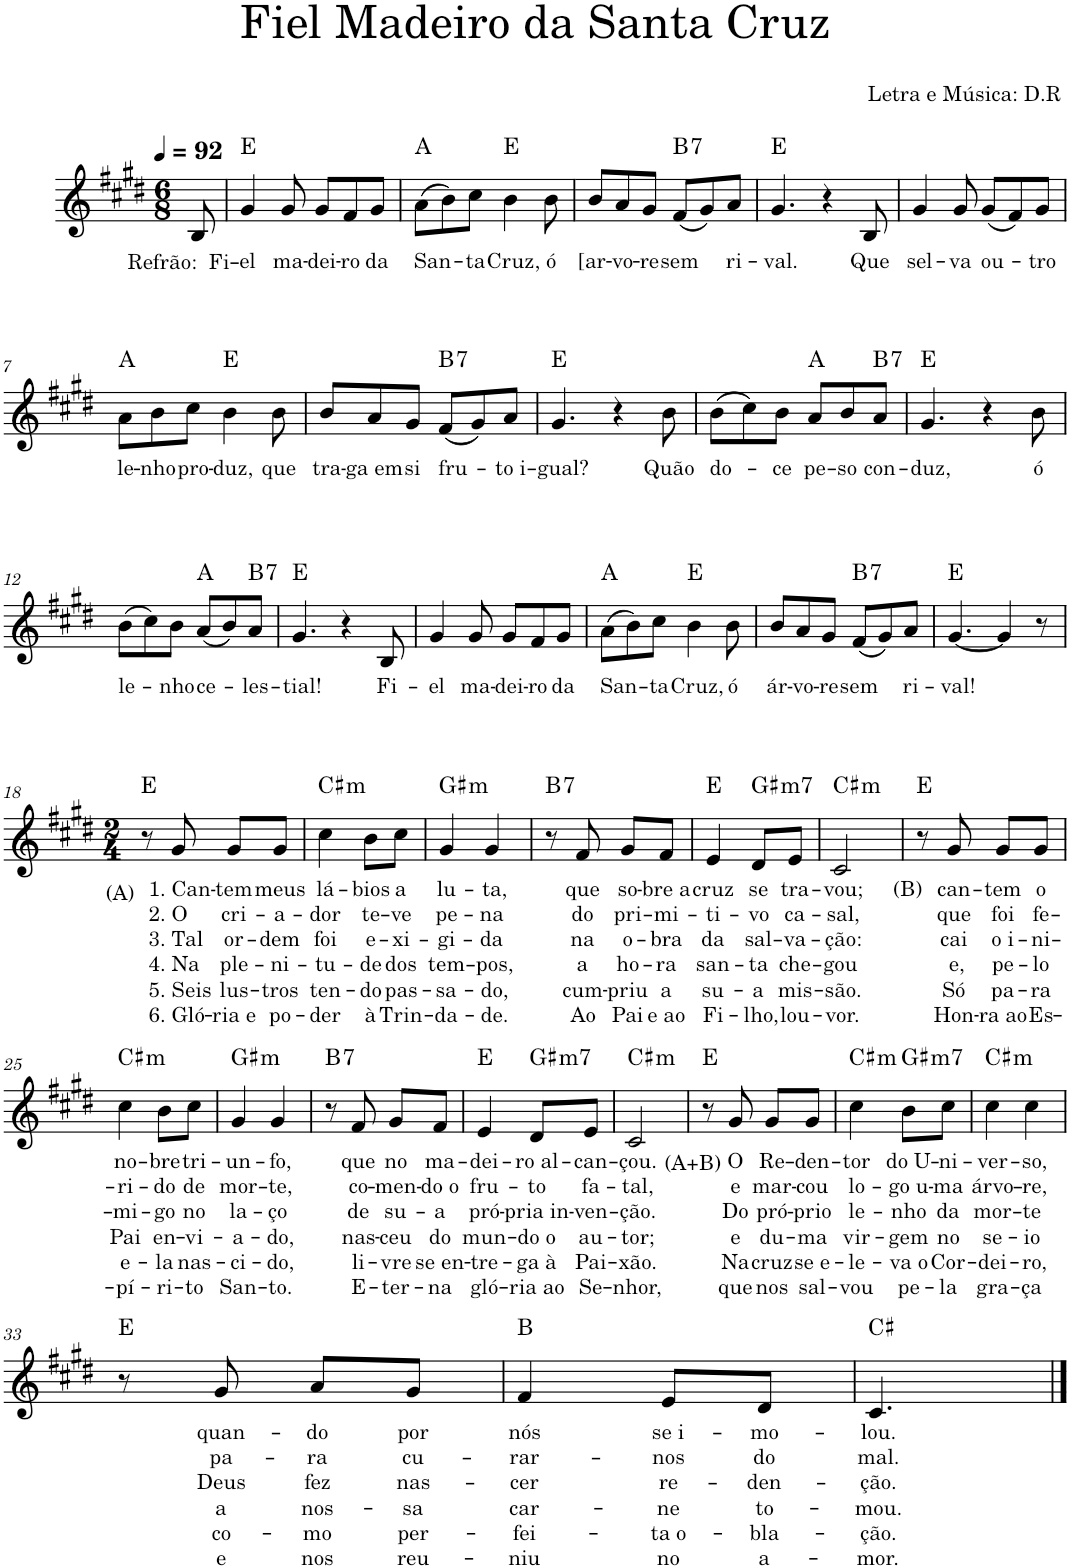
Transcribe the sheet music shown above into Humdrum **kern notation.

**kern	**text	**text	**text	**text	**text	**text	**harte
*part1	*part1	*part1	*part1	*part1	*part1	*part1	*part1
*staff1	*staff1	*staff1	*staff1	*staff1	*staff1	*staff1	*
*I"Voz	*	*	*	*	*	*	*
*I'Vo.	*	*	*	*	*	*	*
*clefG2	*	*	*	*	*	*	*
*k[f#c#g#d#]	*	*	*	*	*	*	*
*M6/8	*	*	*	*	*	*	*
*MM92	*	*	*	*	*	*	*
=1	=1	=1	=1	=1	=1	=1	=1
!	!LO:LY:b	!	!	!	!	!	!
8B/	Refrão: Fi-	.	.	.	.	.	.
=2	=2	=2	=2	=2	=2	=2	=2
!	!LO:LY:b	!	!	!	!	!	!
4g#/	-el	.	.	.	.	.	E:maj
!	!LO:LY:b	!	!	!	!	!	!
8g#/	ma-	.	.	.	.	.	.
!	!LO:LY:b	!	!	!	!	!	!
8g#/L	-dei-	.	.	.	.	.	.
!	!LO:LY:b	!	!	!	!	!	!
8f#/	-ro	.	.	.	.	.	.
!	!LO:LY:b	!	!	!	!	!	!
8g#/J	da	.	.	.	.	.	.
=3	=3	=3	=3	=3	=3	=3	=3
!	!LO:LY:b	!	!	!	!	!	!
(8a\L	San-	.	.	.	.	.	A:maj
8b\)	.	.	.	.	.	.	.
!	!LO:LY:b	!	!	!	!	!	!
8cc#\J	-ta	.	.	.	.	.	.
!	!LO:LY:b	!	!	!	!	!	!
4b\	Cruz,	.	.	.	.	.	E:maj
!	!LO:LY:b	!	!	!	!	!	!
8b\	ó	.	.	.	.	.	.
=4	=4	=4	=4	=4	=4	=4	=4
!	!LO:LY:b	!	!	!	!	!	!
8b/L	[ar-	.	.	.	.	.	.
!	!LO:LY:b	!	!	!	!	!	!
8a/	-vo-	.	.	.	.	.	.
!	!LO:LY:b	!	!	!	!	!	!
8g#/J	-re	.	.	.	.	.	.
!	!LO:LY:b	!	!	!	!	!	!LO:H:kt=7
(8f#/L	sem	.	.	.	.	.	B:7
8g#/)	.	.	.	.	.	.	.
!	!LO:LY:b	!	!	!	!	!	!
8a/J	ri-	.	.	.	.	.	.
=5	=5	=5	=5	=5	=5	=5	=5
!	!LO:LY:b	!	!	!	!	!	!
4.g#/	-val.	.	.	.	.	.	E:maj
4r	.	.	.	.	.	.	.
!	!LO:LY:b	!	!	!	!	!	!
8B/	Que	.	.	.	.	.	.
=6	=6	=6	=6	=6	=6	=6	=6
!	!LO:LY:b	!	!	!	!	!	!
4g#/	sel-	.	.	.	.	.	.
!	!LO:LY:b	!	!	!	!	!	!
8g#/	-va	.	.	.	.	.	.
!	!LO:LY:b	!	!	!	!	!	!
(8g#/L	ou-	.	.	.	.	.	.
8f#/)	.	.	.	.	.	.	.
!	!LO:LY:b	!	!	!	!	!	!
8g#/J	-tro	.	.	.	.	.	.
!!LO:LB:g=z
=7	=7	=7	=7	=7	=7	=7	=7
!	!LO:LY:b	!	!	!	!	!	!
8a\L	le-	.	.	.	.	.	A:maj
!	!LO:LY:b	!	!	!	!	!	!
8b\	-nho	.	.	.	.	.	.
!	!LO:LY:b	!	!	!	!	!	!
8cc#\J	pro-	.	.	.	.	.	.
!	!LO:LY:b	!	!	!	!	!	!
4b\	-duz,	.	.	.	.	.	E:maj
!	!LO:LY:b	!	!	!	!	!	!
8b\	que	.	.	.	.	.	.
=8	=8	=8	=8	=8	=8	=8	=8
!	!LO:LY:b	!	!	!	!	!	!
8b/L	tra-	.	.	.	.	.	.
!	!LO:LY:b	!	!	!	!	!	!
8a/	-ga em	.	.	.	.	.	.
!	!LO:LY:b	!	!	!	!	!	!
8g#/J	si	.	.	.	.	.	.
!	!LO:LY:b	!	!	!	!	!	!LO:H:kt=7
(8f#/L	fru-	.	.	.	.	.	B:7
8g#/)	.	.	.	.	.	.	.
!	!LO:LY:b	!	!	!	!	!	!
8a/J	-to i-	.	.	.	.	.	.
=9	=9	=9	=9	=9	=9	=9	=9
!	!LO:LY:b	!	!	!	!	!	!
4.g#/	-gual?	.	.	.	.	.	E:maj
4r	.	.	.	.	.	.	.
!	!LO:LY:b	!	!	!	!	!	!
8b\	Quão	.	.	.	.	.	.
=10	=10	=10	=10	=10	=10	=10	=10
!	!LO:LY:b	!	!	!	!	!	!
(8b\L	do-	.	.	.	.	.	.
8cc#\)	.	.	.	.	.	.	.
!	!LO:LY:b	!	!	!	!	!	!
8b\J	-ce	.	.	.	.	.	.
!	!LO:LY:b	!	!	!	!	!	!
8a/L	pe-	.	.	.	.	.	A:maj
!	!LO:LY:b	!	!	!	!	!	!
8b/	-so	.	.	.	.	.	.
!	!LO:LY:b	!	!	!	!	!	!LO:H:kt=7
8a/J	con-	.	.	.	.	.	B:7
=11	=11	=11	=11	=11	=11	=11	=11
!	!LO:LY:b	!	!	!	!	!	!
4.g#/	-duz,	.	.	.	.	.	E:maj
4r	.	.	.	.	.	.	.
!	!LO:LY:b	!	!	!	!	!	!
8b\	ó	.	.	.	.	.	.
!!LO:LB:g=z
=12	=12	=12	=12	=12	=12	=12	=12
!	!LO:LY:b	!	!	!	!	!	!
(8b\L	le-	.	.	.	.	.	.
8cc#\)	.	.	.	.	.	.	.
!	!LO:LY:b	!	!	!	!	!	!
8b\J	-nho	.	.	.	.	.	.
!	!LO:LY:b	!	!	!	!	!	!
(8a/L	ce-	.	.	.	.	.	A:maj
8b/)	.	.	.	.	.	.	.
!	!LO:LY:b	!	!	!	!	!	!LO:H:kt=7
8a/J	-les-	.	.	.	.	.	B:7
=13	=13	=13	=13	=13	=13	=13	=13
!	!LO:LY:b	!	!	!	!	!	!
4.g#/	-tial!	.	.	.	.	.	E:maj
4r	.	.	.	.	.	.	.
!	!LO:LY:b	!	!	!	!	!	!
8B/	Fi-	.	.	.	.	.	.
=14	=14	=14	=14	=14	=14	=14	=14
!	!LO:LY:b	!	!	!	!	!	!
4g#/	-el	.	.	.	.	.	.
!	!LO:LY:b	!	!	!	!	!	!
8g#/	ma-	.	.	.	.	.	.
!	!LO:LY:b	!	!	!	!	!	!
8g#/L	-dei-	.	.	.	.	.	.
!	!LO:LY:b	!	!	!	!	!	!
8f#/	-ro	.	.	.	.	.	.
!	!LO:LY:b	!	!	!	!	!	!
8g#/J	da	.	.	.	.	.	.
=15	=15	=15	=15	=15	=15	=15	=15
!	!LO:LY:b	!	!	!	!	!	!
(8a\L	San-	.	.	.	.	.	A:maj
8b\)	.	.	.	.	.	.	.
!	!LO:LY:b	!	!	!	!	!	!
8cc#\J	-ta	.	.	.	.	.	.
!	!LO:LY:b	!	!	!	!	!	!
4b\	Cruz,	.	.	.	.	.	E:maj
!	!LO:LY:b	!	!	!	!	!	!
8b\	ó	.	.	.	.	.	.
=16	=16	=16	=16	=16	=16	=16	=16
!	!LO:LY:b	!	!	!	!	!	!
8b/L	ár-	.	.	.	.	.	.
!	!LO:LY:b	!	!	!	!	!	!
8a/	-vo-	.	.	.	.	.	.
!	!LO:LY:b	!	!	!	!	!	!
8g#/J	-re	.	.	.	.	.	.
!	!LO:LY:b	!	!	!	!	!	!LO:H:kt=7
(8f#/L	sem	.	.	.	.	.	B:7
8g#/)	.	.	.	.	.	.	.
!	!LO:LY:b	!	!	!	!	!	!
8a/J	ri-	.	.	.	.	.	.
=17	=17	=17	=17	=17	=17	=17	=17
!	!LO:LY:b	!	!	!	!	!	!
[4.g#/	-val!	.	.	.	.	.	E:maj
4g#/]	.	.	.	.	.	.	.
8r	.	.	.	.	.	.	.
!!LO:LB:g=z
=18	=18	=18	=18	=18	=18	=18	=18
*k[f#c#g#d#]	*	*	*	*	*	*	*
*M2/4	*	*	*	*	*	*	*
!	!LO:LY:b	!	!	!	!	!	!
8r	(A)	.	.	.	.	.	E:maj
!	!LO:LY:b	!LO:LY:b	!LO:LY:b	!LO:LY:b	!LO:LY:b	!LO:LY:b	!
8g#/	1. Can-	2. O	3. Tal	4. Na	5. Seis	6. Gló-	.
!	!LO:LY:b	!LO:LY:b	!LO:LY:b	!LO:LY:b	!LO:LY:b	!LO:LY:b	!
8g#/L	-tem	cri-	or-	ple-	lus-	-ria e	.
!	!LO:LY:b	!LO:LY:b	!LO:LY:b	!LO:LY:b	!LO:LY:b	!LO:LY:b	!
8g#/J	meus	-a-	-dem	-ni-	-tros	po-	.
=19	=19	=19	=19	=19	=19	=19	=19
!	!LO:LY:b	!LO:LY:b	!LO:LY:b	!LO:LY:b	!LO:LY:b	!LO:LY:b	!LO:H:kt=m
4cc#\	lá-	-dor	foi	-tu-	ten-	-der	C#:min
!	!LO:LY:b	!LO:LY:b	!LO:LY:b	!LO:LY:b	!LO:LY:b	!LO:LY:b	!
8b\L	-bios	te-	e-	-de	-do	à	.
!	!LO:LY:b	!LO:LY:b	!LO:LY:b	!LO:LY:b	!LO:LY:b	!LO:LY:b	!
8cc#\J	a	-ve	-xi-	dos	pas-	Trin-	.
=20	=20	=20	=20	=20	=20	=20	=20
!	!LO:LY:b	!LO:LY:b	!LO:LY:b	!LO:LY:b	!LO:LY:b	!LO:LY:b	!LO:H:kt=m
4g#/	lu-	pe-	-gi-	tem-	-sa-	-da-	G#:min
!	!LO:LY:b	!LO:LY:b	!LO:LY:b	!LO:LY:b	!LO:LY:b	!LO:LY:b	!
4g#/	-ta,	-na	-da	-pos,	-do,	-de.	.
=21	=21	=21	=21	=21	=21	=21	=21
!	!	!	!	!	!	!	!LO:H:kt=7
8r	.	.	.	.	.	.	B:7
!	!LO:LY:b	!LO:LY:b	!LO:LY:b	!LO:LY:b	!LO:LY:b	!LO:LY:b	!
8f#/	que	do	na	a	cum-	Ao	.
!	!LO:LY:b	!LO:LY:b	!LO:LY:b	!LO:LY:b	!LO:LY:b	!LO:LY:b	!
8g#/L	so-	pri-	o-	ho-	-priu	Pai	.
!	!LO:LY:b	!LO:LY:b	!LO:LY:b	!LO:LY:b	!LO:LY:b	!LO:LY:b	!
8f#/J	-bre a	-mi-	-bra	-ra	a	e ao	.
=22	=22	=22	=22	=22	=22	=22	=22
!	!LO:LY:b	!LO:LY:b	!LO:LY:b	!LO:LY:b	!LO:LY:b	!LO:LY:b	!
4e/	cruz	-ti-	da	san-	su-	Fi-	E:maj
!	!LO:LY:b	!LO:LY:b	!LO:LY:b	!LO:LY:b	!LO:LY:b	!LO:LY:b	!LO:H:kt=m7
8d#/L	se	-vo	sal-	-ta	-a	-lho,	G#:min7
!	!LO:LY:b	!LO:LY:b	!LO:LY:b	!LO:LY:b	!LO:LY:b	!LO:LY:b	!
8e/J	tra-	ca-	-va-	che-	mis-	lou-	.
=23	=23	=23	=23	=23	=23	=23	=23
!	!LO:LY:b	!LO:LY:b	!LO:LY:b	!LO:LY:b	!LO:LY:b	!LO:LY:b	!LO:H:kt=m
2c#/	-vou;	-sal,	-ção:	-gou	-são.	-vor.	C#:min
=24	=24	=24	=24	=24	=24	=24	=24
!	!LO:LY:b	!	!	!	!	!	!
8r	(B)	.	.	.	.	.	E:maj
!	!LO:LY:b	!LO:LY:b	!LO:LY:b	!LO:LY:b	!LO:LY:b	!LO:LY:b	!
8g#/	can-	que	cai	e,	Só	Hon-	.
!	!LO:LY:b	!LO:LY:b	!LO:LY:b	!LO:LY:b	!LO:LY:b	!LO:LY:b	!
8g#/L	-tem	foi	o i-	pe-	pa-	-ra ao	.
!	!LO:LY:b	!LO:LY:b	!LO:LY:b	!LO:LY:b	!LO:LY:b	!LO:LY:b	!
8g#/J	o	fe-	-ni-	-lo	-ra	Es-	.
!!LO:LB:g=z
=25	=25	=25	=25	=25	=25	=25	=25
!	!LO:LY:b	!LO:LY:b	!LO:LY:b	!LO:LY:b	!LO:LY:b	!LO:LY:b	!LO:H:kt=m
4cc#\	no-	-ri-	-mi-	Pai	e-	-pí-	C#:min
!	!LO:LY:b	!LO:LY:b	!LO:LY:b	!LO:LY:b	!LO:LY:b	!LO:LY:b	!
8b\L	-bre	-do	-go	en-	-la	-ri-	.
!	!LO:LY:b	!LO:LY:b	!LO:LY:b	!LO:LY:b	!LO:LY:b	!LO:LY:b	!
8cc#\J	tri-	de	no	-vi-	nas-	-to	.
=26	=26	=26	=26	=26	=26	=26	=26
!	!LO:LY:b	!LO:LY:b	!LO:LY:b	!LO:LY:b	!LO:LY:b	!LO:LY:b	!LO:H:kt=m
4g#/	-un-	mor-	la-	-a-	-ci-	San-	G#:min
!	!LO:LY:b	!LO:LY:b	!LO:LY:b	!LO:LY:b	!LO:LY:b	!LO:LY:b	!
4g#/	-fo,	-te,	-ço	-do,	-do,	-to.	.
=27	=27	=27	=27	=27	=27	=27	=27
!	!	!	!	!	!	!	!LO:H:kt=7
8r	.	.	.	.	.	.	B:7
!	!LO:LY:b	!LO:LY:b	!LO:LY:b	!LO:LY:b	!LO:LY:b	!LO:LY:b	!
8f#/	que	co-	de	nas-	li-	E-	.
!	!LO:LY:b	!LO:LY:b	!LO:LY:b	!LO:LY:b	!LO:LY:b	!LO:LY:b	!
8g#/L	no	-men-	su-	-ceu	-vre	-ter-	.
!	!LO:LY:b	!LO:LY:b	!LO:LY:b	!LO:LY:b	!LO:LY:b	!LO:LY:b	!
8f#/J	ma-	-do o	-a	do	se en-	-na	.
=28	=28	=28	=28	=28	=28	=28	=28
!	!LO:LY:b	!LO:LY:b	!LO:LY:b	!LO:LY:b	!LO:LY:b	!LO:LY:b	!
4e/	-dei-	fru-	pró-	mun-	-tre-	gló-	E:maj
!	!LO:LY:b	!LO:LY:b	!LO:LY:b	!LO:LY:b	!LO:LY:b	!LO:LY:b	!LO:H:kt=m7
8d#/L	-ro al-	-to	-pria in-	-do o	-ga à	-ria ao	G#:min7
!	!LO:LY:b	!LO:LY:b	!LO:LY:b	!LO:LY:b	!LO:LY:b	!LO:LY:b	!
8e/J	-can-	fa-	-ven-	au-	Pai-	Se-	.
=29	=29	=29	=29	=29	=29	=29	=29
!	!LO:LY:b	!LO:LY:b	!LO:LY:b	!LO:LY:b	!LO:LY:b	!LO:LY:b	!LO:H:kt=m
2c#/	-çou.	-tal,	-ção.	-tor;	-xão.	-nhor,	C#:min
=30	=30	=30	=30	=30	=30	=30	=30
!	!LO:LY:b	!	!	!	!	!	!
8r	(A+B)	.	.	.	.	.	E:maj
!	!LO:LY:b	!LO:LY:b	!LO:LY:b	!LO:LY:b	!LO:LY:b	!LO:LY:b	!
8g#/	O	e	Do	e	Na	que	.
!	!LO:LY:b	!LO:LY:b	!LO:LY:b	!LO:LY:b	!LO:LY:b	!LO:LY:b	!
8g#/L	Re-	mar-	pró-	du-	cruz	nos	.
!	!LO:LY:b	!LO:LY:b	!LO:LY:b	!LO:LY:b	!LO:LY:b	!LO:LY:b	!
8g#/J	-den-	-cou	-prio	-ma	se e-	sal-	.
=31	=31	=31	=31	=31	=31	=31	=31
!	!LO:LY:b	!LO:LY:b	!LO:LY:b	!LO:LY:b	!LO:LY:b	!LO:LY:b	!LO:H:kt=m
4cc#\	-tor	lo-	le-	vir-	-le-	-vou	C#:min
!	!LO:LY:b	!LO:LY:b	!LO:LY:b	!LO:LY:b	!LO:LY:b	!LO:LY:b	!LO:H:kt=m7
8b\L	do U-	-go u-	-nho	-gem	-va o	pe-	G#:min7
!	!LO:LY:b	!LO:LY:b	!LO:LY:b	!LO:LY:b	!LO:LY:b	!LO:LY:b	!
8cc#\J	-ni-	-ma	da	no	Cor-	-la	.
=32	=32	=32	=32	=32	=32	=32	=32
!	!LO:LY:b	!LO:LY:b	!LO:LY:b	!LO:LY:b	!LO:LY:b	!LO:LY:b	!LO:H:kt=m
4cc#\	-ver-	árvo-	mor-	se-	-dei-	gra-	C#:min
!	!LO:LY:b	!LO:LY:b	!LO:LY:b	!LO:LY:b	!LO:LY:b	!LO:LY:b	!
4cc#\	-so,	-re,	-te	-io	-ro,	-ça	.
!!LO:LB:g=z
=33	=33	=33	=33	=33	=33	=33	=33
8r	.	.	.	.	.	.	E:maj
!	!LO:LY:b	!LO:LY:b	!LO:LY:b	!LO:LY:b	!LO:LY:b	!LO:LY:b	!
8g#/	quan-	pa-	Deus	a	co-	e	.
!	!LO:LY:b	!LO:LY:b	!LO:LY:b	!LO:LY:b	!LO:LY:b	!LO:LY:b	!
8a/L	-do	-ra	fez	nos-	-mo	nos	.
!	!LO:LY:b	!LO:LY:b	!LO:LY:b	!LO:LY:b	!LO:LY:b	!LO:LY:b	!
8g#/J	por	cu-	nas-	-sa	per-	reu-	.
=34	=34	=34	=34	=34	=34	=34	=34
!	!LO:LY:b	!LO:LY:b	!LO:LY:b	!LO:LY:b	!LO:LY:b	!LO:LY:b	!
4f#/	nós	-rar-	-cer	car-	-fei-	-niu	B:maj
!	!LO:LY:b	!LO:LY:b	!LO:LY:b	!LO:LY:b	!LO:LY:b	!LO:LY:b	!
8e/L	se i-	-nos	re-	-ne	-ta o-	no	.
!	!LO:LY:b	!LO:LY:b	!LO:LY:b	!LO:LY:b	!LO:LY:b	!LO:LY:b	!
8d#/J	-mo-	do	-den-	to-	-bla-	a-	.
=35	=35	=35	=35	=35	=35	=35	=35
!	!LO:LY:b	!LO:LY:b	!LO:LY:b	!LO:LY:b	!LO:LY:b	!LO:LY:b	!
4.c#/	-lou.	mal.	-ção.	-mou.	-ção.	-mor.	C#:maj
==	==	==	==	==	==	==	==
*-	*-	*-	*-	*-	*-	*-	*-
